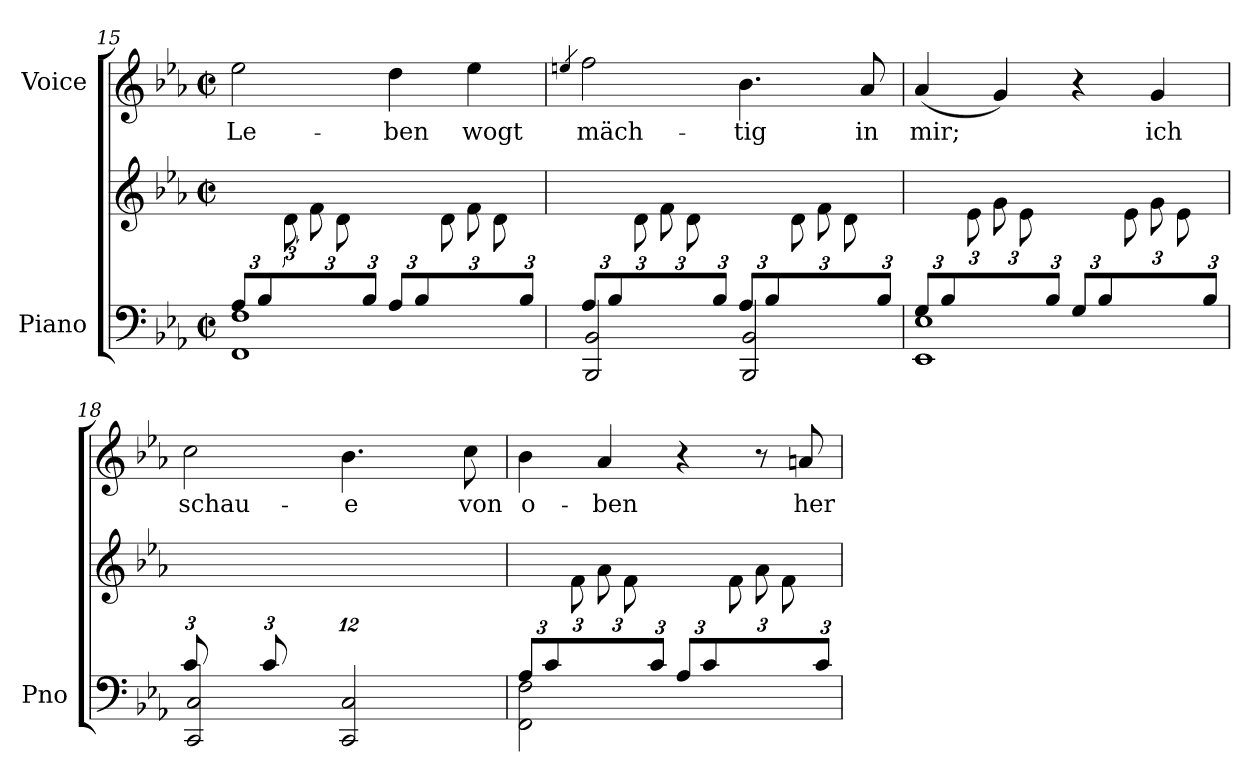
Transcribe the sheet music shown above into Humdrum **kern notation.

**kern	**kern	**kern	**text
*part2	*part2	*part1	*part1
*staff3	*staff2	*staff1	*staff1
*I"Piano	*	*I"Voice	*
*I'Pno	*	*	*
*clefF4	*clefG2	*clefG2	*
*k[b-e-a-]	*k[b-e-a-]	*k[b-e-a-]	*
*M2/2	*M2/2	*M2/2	*
*met(c|)	*met(c|)	*met(c|)	*
*Xbrackettup	*	*	*
=15	=15	=15	=15
*^	*	*	*
!	!	!	!	!LO:LY:b
12A-/L	1FF 1F	6ryy	2ee-\	Le-
12B-/	.	.	.	.
4ryy	.	12d\	.	.
*	*	*Xbrackettup	*	*
.	.	12f\	.	.
.	.	12d\	.	.
12B-/J	.	4ryy	.	.
!	!	!	!	!LO:LY:b
12A-/L	.	.	4dd\	-ben
12B-/	.	.	.	.
4ryy	.	12d\	.	.
!	!	!	!	!LO:LY:b
.	.	12f\	4ee-\	wogt
.	.	12d\	.	.
12B-/J	.	12ryy	.	.
!!LO:LB:g=z
=16	=16	=16	=16	=16
.	.	.	4qeen/	.
!	!	!	!	!LO:LY:b
12A-/L	2BBB-/ 2BB-/	6ryy	2ff\	mäch-
12B-/	.	.	.	.
4ryy	.	12d\	.	.
.	.	12f\	.	.
.	.	12d\	.	.
12B-/J	.	4ryy	.	.
!	!	!	!	!LO:LY:b
12A-/L	2BBB-/ 2BB-/	.	4.b-\	-tig
12B-/	.	.	.	.
4ryy	.	12d\	.	.
.	.	12f\	.	.
.	.	12d\	.	.
!	!	!	!	!LO:LY:b
.	.	.	8a-/	in
12B-/J	.	12ryy	.	.
=17	=17	=17	=17	=17
!	!	!	!	!LO:LY:b
12G/L	1EE- 1E-	6ryy	(4a-/	mir;
12B-/	.	.	.	.
4ryy	.	12e-\	.	.
.	.	12g\	4g/)	.
.	.	12e-\	.	.
12B-/J	.	4ryy	.	.
12G/L	.	.	4r	.
12B-/	.	.	.	.
4ryy	.	12e-\	.	.
!	!	!	!	!LO:LY:b
.	.	12g\	4g/	ich
.	.	12e-\	.	.
12B-/J	.	12ryy	.	.
=18	=18	=18	=18	=18
!	!	!	!	!LO:LY:b
12c/L	2CC/ 2C/	12ryy	2cc\	schau-
12%5ryy	.	12en\	.	.
.	.	12g\	.	.
.	.	12cc\	.	.
.	.	12g\	.	.
.	.	12e\J	.	.
!	!	!	!	!LO:LY:b
12c/L	2CC/ 2C/	12ryy	4.b-\	-e
12%5ryy	.	12e\	.	.
.	.	12g\	.	.
.	.	12cc\	.	.
.	.	12g\	.	.
!	!	!	!	!LO:LY:b
.	.	.	8cc\	von
.	.	12e\J	.	.
=19	=19	=19	=19	=19
!	!	!	!	!LO:LY:b
12A-/L	2FF\ 2F\	6ryy	4b-\	o-
12c/	.	.	.	.
4ryy	.	12f\	.	.
!	!	!	!	!LO:LY:b
.	.	12a-\	4a-/	-ben
.	.	12f\	.	.
12c/J	.	4ryy	.	.
12A-/L	2ryy	.	4r	.
12c/	.	.	.	.
4ryy	.	12f\	.	.
.	.	12a-\	8r	.
.	.	12f\	.	.
!	!	!	!	!LO:LY:b
.	.	.	8an/	her-
12c/J	.	12ryy	.	.
*v	*v	*	*	*
=	=	=	=
*-	*-	*-	*-
